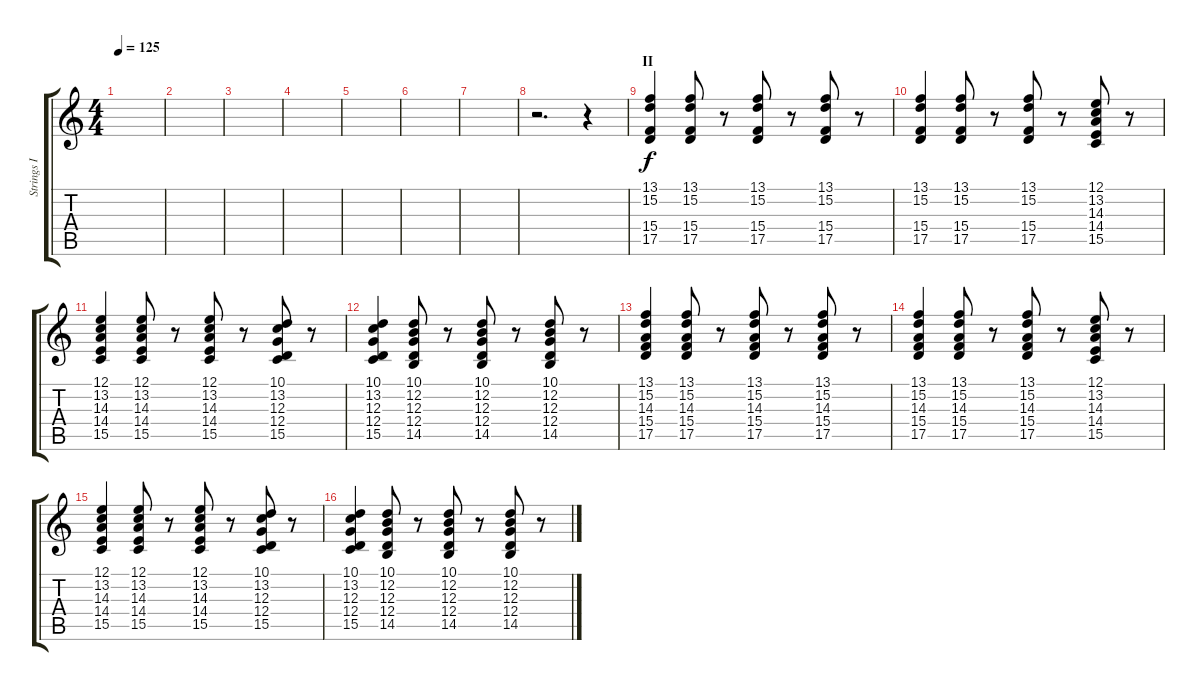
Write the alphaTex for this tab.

\track ("Strings I" "Strings I") {instrument pad8sweep}
\staff {score tabs}
\tuning (E4 B3 G3 D3 A2 E2) {hide}
\ts (4 4)
\tempo 125
\clef g2
\ks c
|
|
|
|
|
|
|
r.2{d} r.4{volume 2} |
\section ("" "II")
(13.1 15.2 15.4 17.5).4{volume 8} (13.1 15.2 15.4 17.5).8 r.8 (13.1 15.2 15.4 17.5).8 r.8 (13.1 15.2 15.4 17.5).8 r.8 |
(13.1 15.2 15.4 17.5).4 (13.1 15.2 15.4 17.5).8 r.8 (13.1 15.2 15.4 17.5).8 r.8 (12.1 13.2 14.3 14.4 15.5).8 r.8 |
(12.1 13.2 14.3 14.4 15.5).4 (12.1 13.2 14.3 14.4 15.5).8 r.8 (12.1 13.2 14.3 14.4 15.5).8 r.8 (10.1 13.2 12.3 12.4 15.5).8 r.8 |
(10.1 13.2 12.3 12.4 15.5).4 (10.1 12.2 12.3 12.4 14.5).8 r.8 (10.1 12.2 12.3 12.4 14.5).8 r.8 (10.1 12.2 12.3 12.4 14.5).8 r.8 |
(13.1 15.2 14.3 15.4 17.5).4 (13.1 15.2 14.3 15.4 17.5).8 r.8 (13.1 15.2 14.3 15.4 17.5).8 r.8 (13.1 15.2 14.3 15.4 17.5).8 r.8 |
(13.1 15.2 14.3 15.4 17.5).4 (13.1 15.2 14.3 15.4 17.5).8 r.8 (13.1 15.2 14.3 15.4 17.5).8 r.8 (12.1 13.2 14.3 14.4 15.5).8 r.8 |
(12.1 13.2 14.3 14.4 15.5).4 (12.1 13.2 14.3 14.4 15.5).8 r.8 (12.1 13.2 14.3 14.4 15.5).8 r.8 (10.1 13.2 12.3 12.4 15.5).8 r.8 |
(10.1 13.2 12.3 12.4 15.5).4 (10.1 12.2 12.3 12.4 14.5).8 r.8 (10.1 12.2 12.3 12.4 14.5).8 r.8 (10.1 12.2 12.3 12.4 14.5).8 r.8
